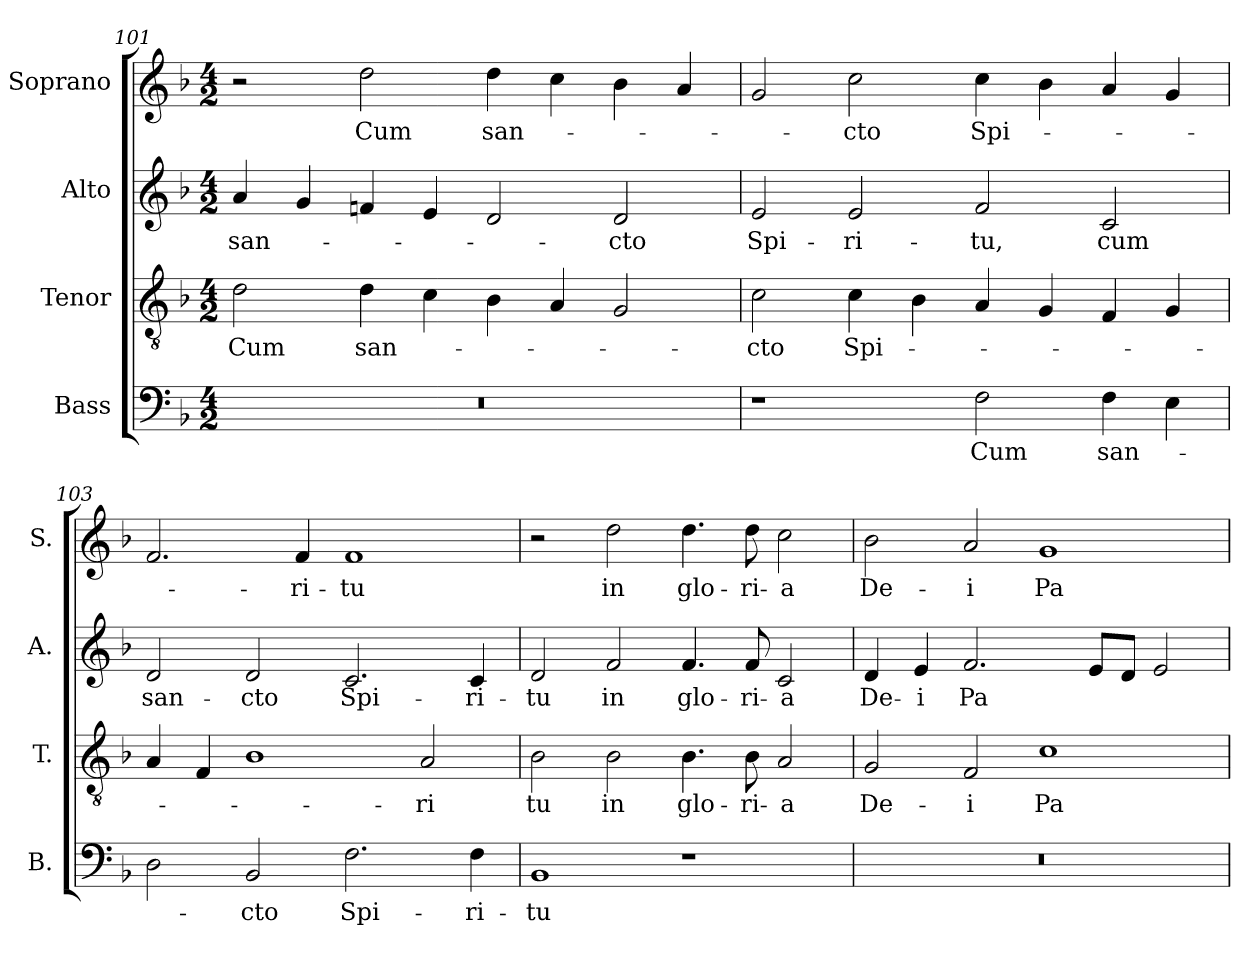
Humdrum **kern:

**kern	**text	**kern	**text	**kern	**text	**kern	**text
*part4	*part4	*part3	*part3	*part2	*part2	*part1	*part1
*staff4	*staff4	*staff3	*staff3	*staff2	*staff2	*staff1	*staff1
*I"Bass	*	*I"Tenor	*	*I"Alto	*	*I"Soprano	*
*I'B.	*	*I'T.	*	*I'A.	*	*I'S.	*
*clefF4	*	*clefGv2	*	*clefG2	*	*clefG2	*
*	*	*ITrd7c12	*	*	*	*	*
*k[b-]	*	*k[b-]	*	*k[b-]	*	*k[b-]	*
*F:	*	*F:	*	*F:	*	*F:	*
*M4/2	*	*M4/2	*	*M4/2	*	*M4/2	*
=101	=101	=101	=101	=101	=101	=101	=101
!LO:N:vis=1	!	!	!	!	!	!	!
!	!	!	!LO:LY:b:color=#000000	!	!	!	!
!	!	!	!	!	!LO:LY:b:color=#000000	!	!
0r	.	2Di\	Cum	4ai/	san-	2r	.
.	.	.	.	4gi/	.	.	.
!	!	!	!LO:LY:b:color=#000000	!	!	!	!
!	!	!	!	!	!	!	!LO:LY:b:color=#000000
.	.	4Di\	san-	4fni/	.	2ddi\	Cum
.	.	4Ci\	.	4ei/	.	.	.
!	!	!	!	!	!	!	!LO:LY:b:color=#000000
.	.	4BB-i\	.	2di/	.	4ddi\	san-
.	.	4AAi/	.	.	.	4cci\	.
!	!	!	!	!	!LO:LY:b:color=#000000	!	!
.	.	2GGi/	.	2di/	-cto	4b-i\	.
.	.	.	.	.	.	4ai/	.
=102	=102	=102	=102	=102	=102	=102	=102
!	!	!	!LO:LY:b:color=#000000	!	!	!	!
!	!	!	!	!	!LO:LY:b:color=#000000	!	!
1r	.	2Ci\	-cto	2ei/	Spi-	2gi/	.
!	!	!	!LO:LY:b:color=#000000	!	!	!	!
!	!	!	!	!	!LO:LY:b:color=#000000	!	!
!	!	!	!	!	!	!	!LO:LY:b:color=#000000
.	.	4Ci\	Spi-	2ei/	-ri-	2cci\	-cto
.	.	4BB-i\	.	.	.	.	.
!	!LO:LY:b:color=#000000	!	!	!	!	!	!
!	!	!	!	!	!LO:LY:b:color=#000000	!	!
!	!	!	!	!	!	!	!LO:LY:b:color=#000000
2Fi\	Cum	4AAi/	.	2fi/	-tu,	4cci\	Spi-
.	.	4GGi/	.	.	.	4b-i\	.
!	!LO:LY:b:color=#000000	!	!	!	!	!	!
!	!	!	!	!	!LO:LY:b:color=#000000	!	!
4Fi\	san-	4FFi/	.	2ci/	cum	4ai/	.
4Ei\	.	4GGi/	.	.	.	4gi/	.
=103	=103	=103	=103	=103	=103	=103	=103
!	!	!	!	!	!LO:LY:b:color=#000000	!	!
2Di\	.	4AAi/	.	2di/	san-	2.fi/	.
.	.	4FFi/	.	.	.	.	.
!	!LO:LY:b:color=#000000	!	!	!	!	!	!
!	!	!	!	!	!LO:LY:b:color=#000000	!	!
2BB-i/	-cto	1BB-i	.	2di/	-cto	.	.
!	!	!	!	!	!	!	!LO:LY:b:color=#000000
.	.	.	.	.	.	4fi/	-ri-
!	!LO:LY:b:color=#000000	!	!	!	!	!	!
!	!	!	!	!	!LO:LY:b:color=#000000	!	!
!	!	!	!	!	!	!	!LO:LY:b:color=#000000
2.Fi\	Spi-	.	.	2.ci/	Spi-	1fi	-tu
!	!	!	!LO:LY:b:color=#000000	!	!	!	!
.	.	2AAi/	-ri	.	.	.	.
!	!LO:LY:b:color=#000000	!	!	!	!	!	!
!	!	!	!	!	!LO:LY:b:color=#000000	!	!
4Fi\	-ri-	.	.	4ci/	-ri-	.	.
!!LO:LB:g=z
=104	=104	=104	=104	=104	=104	=104	=104
!	!LO:LY:b:color=#000000	!	!	!	!	!	!
!	!	!	!LO:LY:b:color=#000000	!	!	!	!
!	!	!	!	!	!LO:LY:b:color=#000000	!	!
1BB-i	-tu	2BB-i\	tu	2di/	-tu	2r	.
!	!	!	!LO:LY:b:color=#000000	!	!	!	!
!	!	!	!	!	!LO:LY:b:color=#000000	!	!
!	!	!	!	!	!	!	!LO:LY:b:color=#000000
.	.	2BB-i\	in	2fi/	in	2ddi\	in
!	!	!	!LO:LY:b:color=#000000	!	!	!	!
!	!	!	!	!	!LO:LY:b:color=#000000	!	!
!	!	!	!	!	!	!	!LO:LY:b:color=#000000
1r	.	4.BB-i\	glo-	4.fi/	glo-	4.ddi\	glo-
!	!	!	!LO:LY:b:color=#000000	!	!	!	!
!	!	!	!	!	!LO:LY:b:color=#000000	!	!
!	!	!	!	!	!	!	!LO:LY:b:color=#000000
.	.	8BB-i\	-ri-	8fi/	-ri-	8ddi\	-ri-
!	!	!	!LO:LY:b:color=#000000	!	!	!	!
!	!	!	!	!	!LO:LY:b:color=#000000	!	!
!	!	!	!	!	!	!	!LO:LY:b:color=#000000
.	.	2AAi/	-a	2ci/	-a	2cci\	-a
=105	=105	=105	=105	=105	=105	=105	=105
!LO:N:vis=1	!	!	!	!	!	!	!
!	!	!	!LO:LY:b:color=#000000	!	!	!	!
!	!	!	!	!	!LO:LY:b:color=#000000	!	!
!	!	!	!	!	!	!	!LO:LY:b:color=#000000
0r	.	2GGi/	De-	4di/	De-	2b-i\	De-
!	!	!	!	!	!LO:LY:b:color=#000000	!	!
.	.	.	.	4ei/	-i	.	.
!	!	!	!LO:LY:b:color=#000000	!	!	!	!
!	!	!	!	!	!LO:LY:b:color=#000000	!	!
!	!	!	!	!	!	!	!LO:LY:b:color=#000000
.	.	2FFi/	-i	2.fi/	Pa	2ai/	-i
!	!	!	!LO:LY:b:color=#000000	!	!	!	!
!	!	!	!	!	!	!	!LO:LY:b:color=#000000
.	.	1Ci	Pa-	.	.	1gi	Pa-
.	.	.	.	8ei/L	.	.	.
.	.	.	.	8di/J	.	.	.
.	.	.	.	2ei/	.	.	.
=	=	=	=	=	=	=	=
*-	*-	*-	*-	*-	*-	*-	*-
